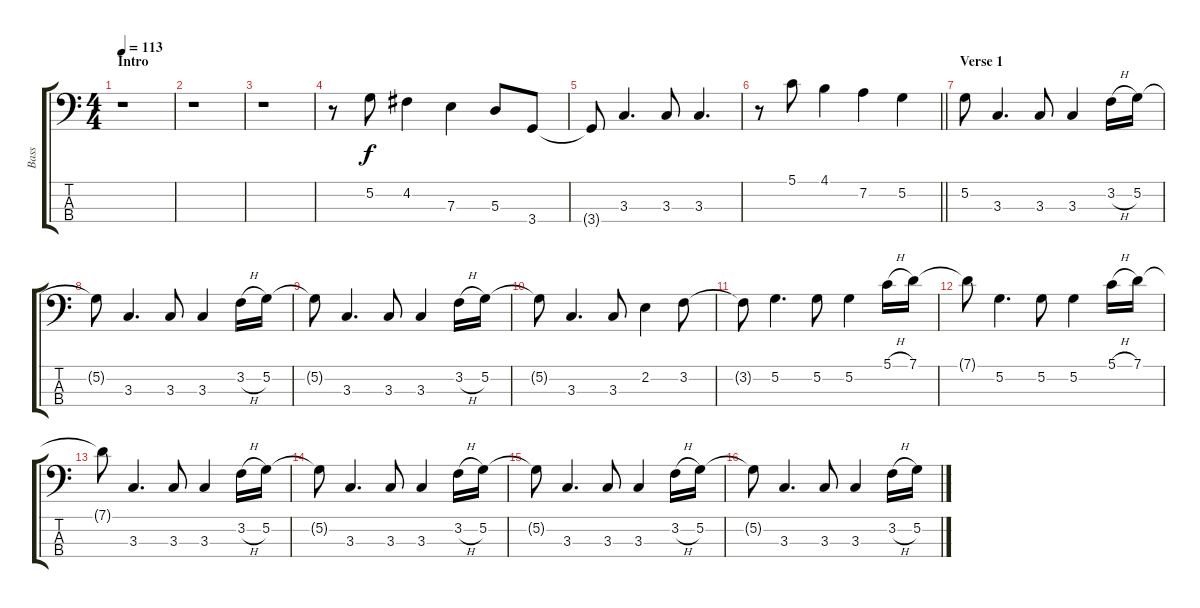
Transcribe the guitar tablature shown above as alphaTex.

\track ("Bass" "Bass") {instrument electricbasspick}
\staff {score tabs}
\tuning (G2 D2 A1 E1) {hide}
\ts (4 4)
\section ("" "Intro")
\tempo 113
\clef f4
\ks c
r.1{dy f instrument electricbasspick} |
r.1 |
r.1 |
r.8 5.2.8 4.2.4 7.3.4 5.3.8 3.4.8 |
3.4{t}.8 3.3.4{d} 3.3.8 3.3.4{d} |
\barLineRight lightlight
r.8 5.1.8 4.1.4 7.2.4 5.2.4 |
\section ("" "Verse 1")
5.2.8 3.3.4{d} 3.3.8 3.3.4 3.2{h}.16 5.2.16 |
5.2{t}.8 3.3.4{d} 3.3.8 3.3.4 3.2{h}.16 5.2.16 |
5.2{t}.8 3.3.4{d} 3.3.8 3.3.4 3.2{h}.16 5.2.16 |
5.2{t}.8 3.3.4{d} 3.3.8 2.2.4 3.2.8 |
3.2{t}.8 5.2.4{d} 5.2.8 5.2.4 5.1{h}.16 7.1.16 |
7.1{t}.8 5.2.4{d} 5.2.8 5.2.4 5.1{h}.16 7.1.16 |
7.1{t}.8 3.3.4{d} 3.3.8 3.3.4 3.2{h}.16 5.2.16 |
5.2{t}.8 3.3.4{d} 3.3.8 3.3.4 3.2{h}.16 5.2.16 |
5.2{t}.8 3.3.4{d} 3.3.8 3.3.4 3.2{h}.16 5.2.16 |
5.2{t}.8 3.3.4{d} 3.3.8 3.3.4 3.2{h}.16 5.2.16
